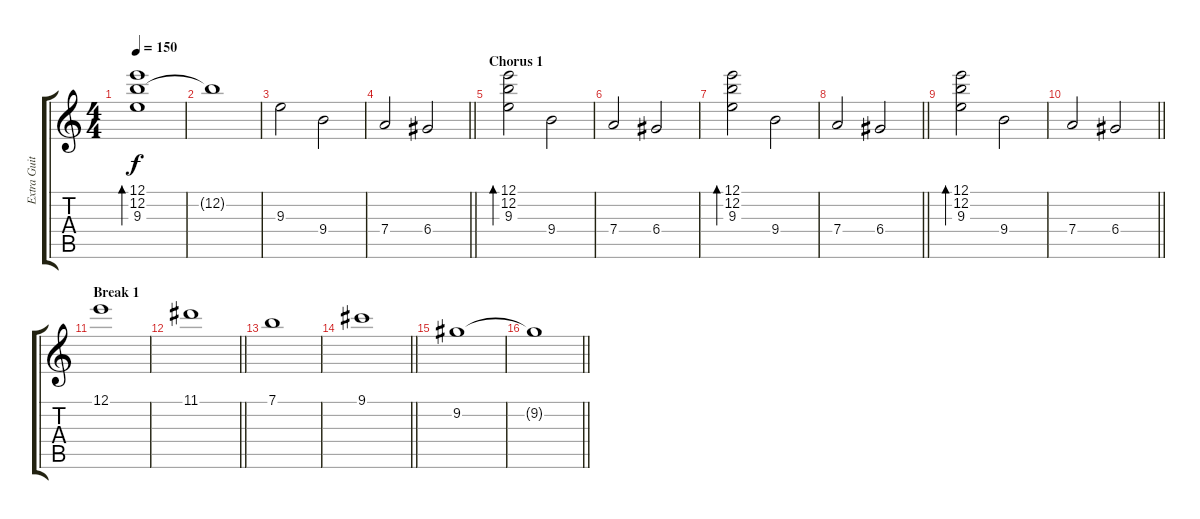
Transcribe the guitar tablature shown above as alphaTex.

\track ("Extra Guitar Parts" "Extra Guit") {instrument electricguitarjazz}
\staff {score tabs}
\tuning (E4 B3 G3 D3 A2 E2) {hide}
\ts (4 4)
\tempo 150
\clef g2
\ks c
(12.1 12.2 9.3).1{bd 240 dy f} |
12.2{t}.1 |
9.3.2 9.4.2 |
\barLineRight lightlight
7.4.2 6.4.2 |
\section ("" "Chorus 1")
(12.1 12.2 9.3).2{bd 240} 9.4.2 |
7.4.2 6.4.2 |
(12.1 12.2 9.3).2{bd 240} 9.4.2 |
\barLineRight lightlight
7.4.2 6.4.2 |
(12.1 12.2 9.3).2{bd 240} 9.4.2 |
\barLineRight lightlight
7.4.2 6.4.2 |
\section ("" "Break 1")
12.1.1 |
\barLineRight lightlight
11.1.1 |
7.1.1 |
\barLineRight lightlight
9.1.1 |
9.2.1 |
\barLineRight lightlight
9.2{t}.1
